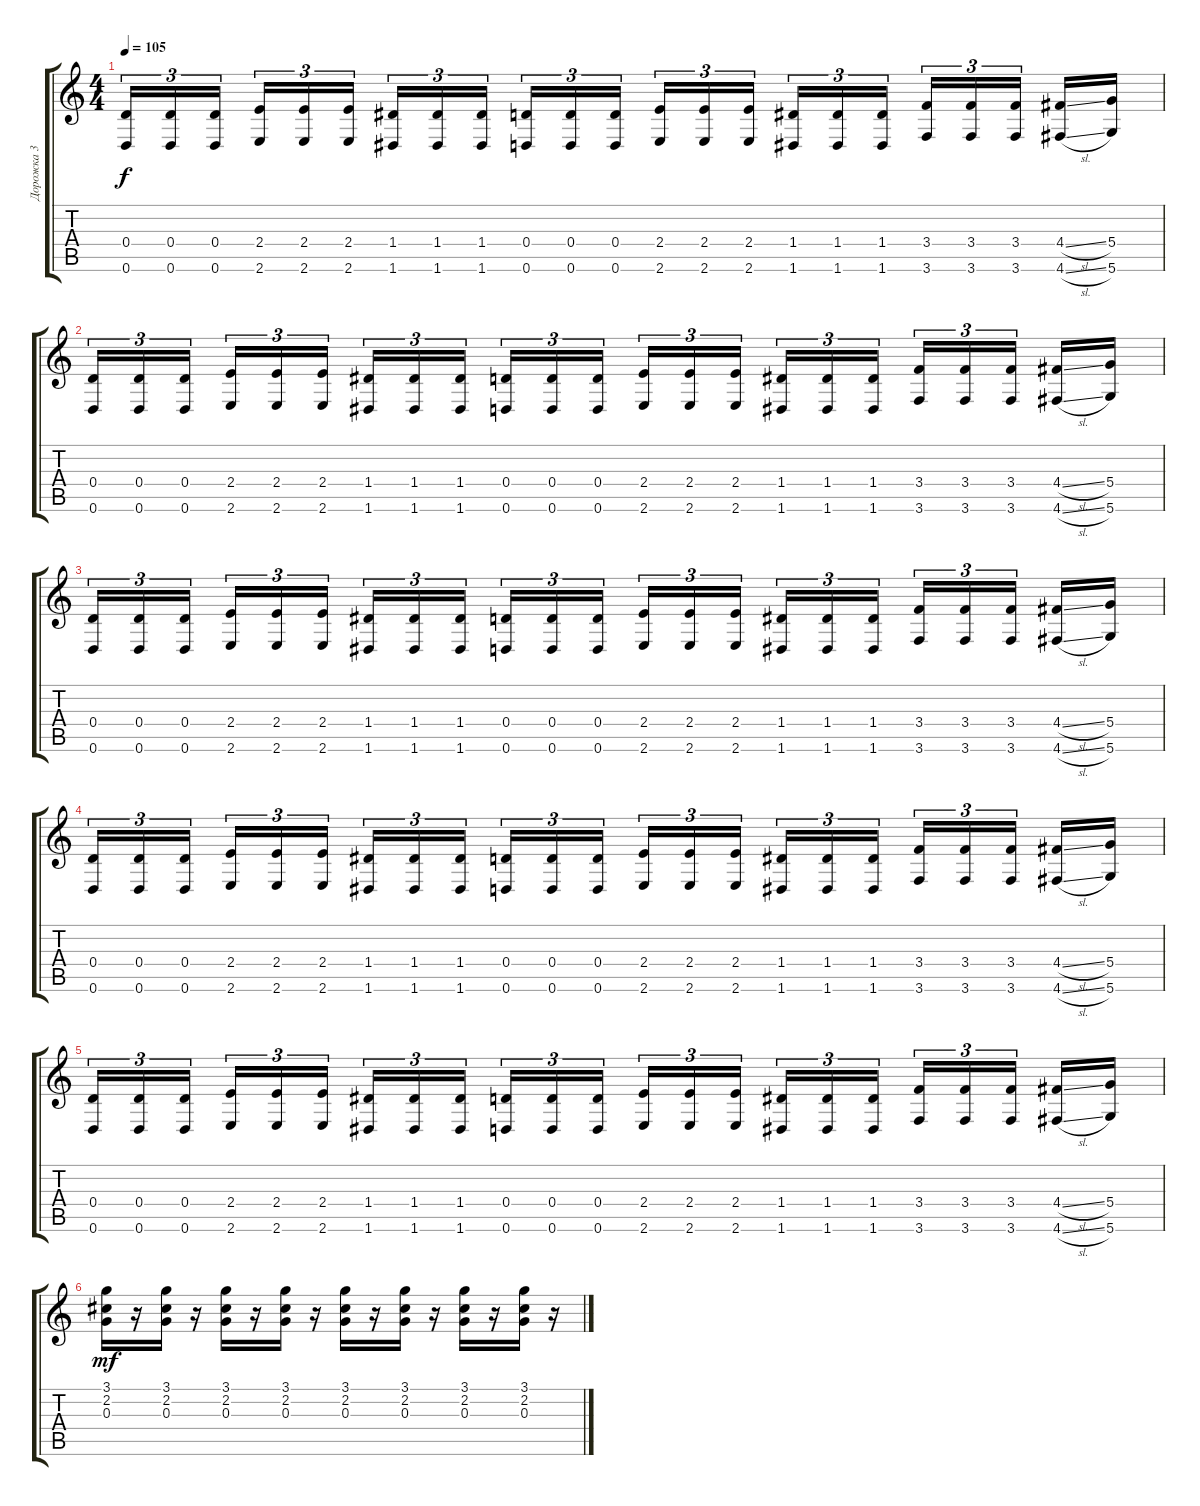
\track ("Дорожка 3" "Дорожка 3") {instrument overdrivenguitar}
\staff {score tabs}
\tuning (E4 B3 G3 D3 A2 D2) {hide}
\ts (4 4)
\tempo 105
\clef g2
\ks c
(0.4 0.6).16{tu (3 2) dy f} (0.4 0.6).16{tu (3 2)} (0.4 0.6).16{tu (3 2) beam splitsecondary} (2.4 2.6).16{tu (3 2)} (2.4 2.6).16{tu (3 2)} (2.4 2.6).16{tu (3 2)} (1.4 1.6).16{tu (3 2)} (1.4 1.6).16{tu (3 2)} (1.4 1.6).16{tu (3 2) beam splitsecondary} (0.4 0.6).16{tu (3 2)} (0.4 0.6).16{tu (3 2)} (0.4 0.6).16{tu (3 2)} (2.4 2.6).16{tu (3 2)} (2.4 2.6).16{tu (3 2)} (2.4 2.6).16{tu (3 2) beam splitsecondary} (1.4 1.6).16{tu (3 2)} (1.4 1.6).16{tu (3 2)} (1.4 1.6).16{tu (3 2)} (3.4 3.6).16{tu (3 2)} (3.4 3.6).16{tu (3 2)} (3.4 3.6).16{tu (3 2) beam splitsecondary} (4.4{sl} 4.6{sl}).16 (5.4 5.6).16 |
(0.4 0.6).16{tu (3 2)} (0.4 0.6).16{tu (3 2)} (0.4 0.6).16{tu (3 2) beam splitsecondary} (2.4 2.6).16{tu (3 2)} (2.4 2.6).16{tu (3 2)} (2.4 2.6).16{tu (3 2)} (1.4 1.6).16{tu (3 2)} (1.4 1.6).16{tu (3 2)} (1.4 1.6).16{tu (3 2) beam splitsecondary} (0.4 0.6).16{tu (3 2)} (0.4 0.6).16{tu (3 2)} (0.4 0.6).16{tu (3 2)} (2.4 2.6).16{tu (3 2)} (2.4 2.6).16{tu (3 2)} (2.4 2.6).16{tu (3 2) beam splitsecondary} (1.4 1.6).16{tu (3 2)} (1.4 1.6).16{tu (3 2)} (1.4 1.6).16{tu (3 2)} (3.4 3.6).16{tu (3 2)} (3.4 3.6).16{tu (3 2)} (3.4 3.6).16{tu (3 2) beam splitsecondary} (4.4{sl} 4.6{sl}).16 (5.4 5.6).16 |
(0.4 0.6).16{tu (3 2)} (0.4 0.6).16{tu (3 2)} (0.4 0.6).16{tu (3 2) beam splitsecondary} (2.4 2.6).16{tu (3 2)} (2.4 2.6).16{tu (3 2)} (2.4 2.6).16{tu (3 2)} (1.4 1.6).16{tu (3 2)} (1.4 1.6).16{tu (3 2)} (1.4 1.6).16{tu (3 2) beam splitsecondary} (0.4 0.6).16{tu (3 2)} (0.4 0.6).16{tu (3 2)} (0.4 0.6).16{tu (3 2)} (2.4 2.6).16{tu (3 2)} (2.4 2.6).16{tu (3 2)} (2.4 2.6).16{tu (3 2) beam splitsecondary} (1.4 1.6).16{tu (3 2)} (1.4 1.6).16{tu (3 2)} (1.4 1.6).16{tu (3 2)} (3.4 3.6).16{tu (3 2)} (3.4 3.6).16{tu (3 2)} (3.4 3.6).16{tu (3 2) beam splitsecondary} (4.4{sl} 4.6{sl}).16 (5.4 5.6).16 |
(0.4 0.6).16{tu (3 2)} (0.4 0.6).16{tu (3 2)} (0.4 0.6).16{tu (3 2) beam splitsecondary} (2.4 2.6).16{tu (3 2)} (2.4 2.6).16{tu (3 2)} (2.4 2.6).16{tu (3 2)} (1.4 1.6).16{tu (3 2)} (1.4 1.6).16{tu (3 2)} (1.4 1.6).16{tu (3 2) beam splitsecondary} (0.4 0.6).16{tu (3 2)} (0.4 0.6).16{tu (3 2)} (0.4 0.6).16{tu (3 2)} (2.4 2.6).16{tu (3 2)} (2.4 2.6).16{tu (3 2)} (2.4 2.6).16{tu (3 2) beam splitsecondary} (1.4 1.6).16{tu (3 2)} (1.4 1.6).16{tu (3 2)} (1.4 1.6).16{tu (3 2)} (3.4 3.6).16{tu (3 2)} (3.4 3.6).16{tu (3 2)} (3.4 3.6).16{tu (3 2) beam splitsecondary} (4.4{sl} 4.6{sl}).16 (5.4 5.6).16 |
(0.4 0.6).16{tu (3 2)} (0.4 0.6).16{tu (3 2)} (0.4 0.6).16{tu (3 2) beam splitsecondary} (2.4 2.6).16{tu (3 2)} (2.4 2.6).16{tu (3 2)} (2.4 2.6).16{tu (3 2)} (1.4 1.6).16{tu (3 2)} (1.4 1.6).16{tu (3 2)} (1.4 1.6).16{tu (3 2) beam splitsecondary} (0.4 0.6).16{tu (3 2)} (0.4 0.6).16{tu (3 2)} (0.4 0.6).16{tu (3 2)} (2.4 2.6).16{tu (3 2)} (2.4 2.6).16{tu (3 2)} (2.4 2.6).16{tu (3 2) beam splitsecondary} (1.4 1.6).16{tu (3 2)} (1.4 1.6).16{tu (3 2)} (1.4 1.6).16{tu (3 2)} (3.4 3.6).16{tu (3 2)} (3.4 3.6).16{tu (3 2)} (3.4 3.6).16{tu (3 2) beam splitsecondary} (4.4{sl} 4.6{sl}).16 (5.4 5.6).16 |
(3.1 2.2 0.3).16{dy mf} r.16 (3.1 2.2 0.3).16 r.16 (3.1 2.2 0.3).16 r.16 (3.1 2.2 0.3).16 r.16 (3.1 2.2 0.3).16 r.16 (3.1 2.2 0.3).16 r.16 (3.1 2.2 0.3).16 r.16 (3.1 2.2 0.3).16 r.16
